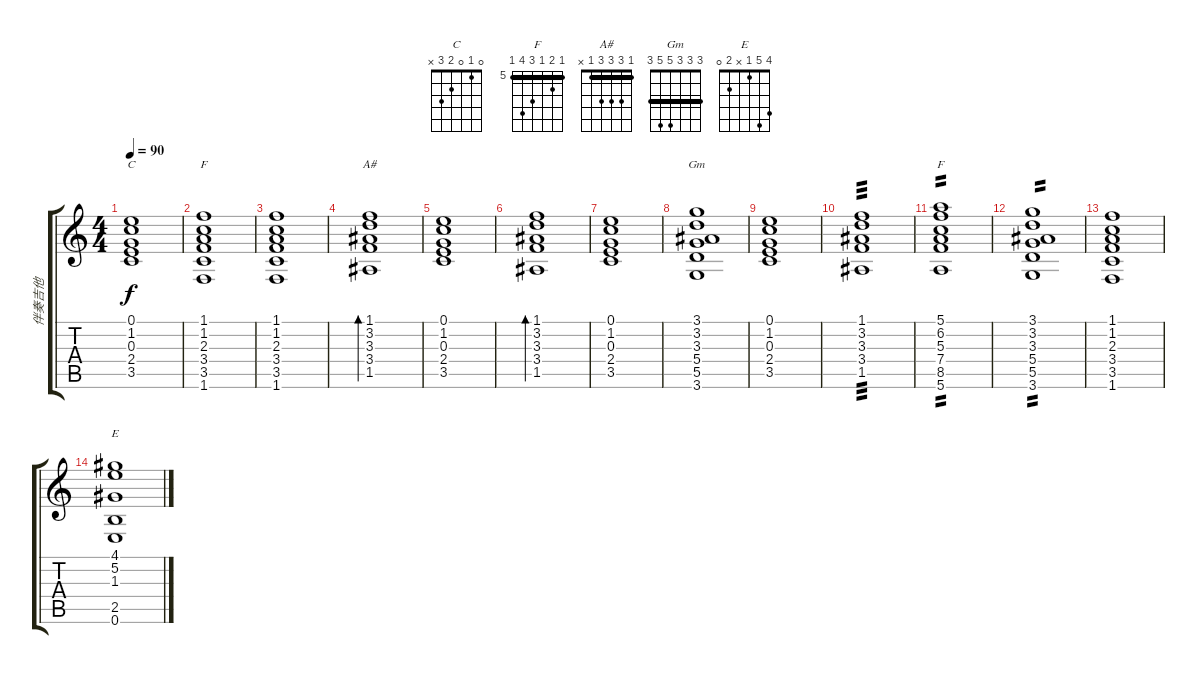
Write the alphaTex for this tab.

\track ("伴奏吉他" "伴奏吉他") {instrument acousticguitarsteel}
\staff {score tabs}
\tuning (E4 B3 G3 D3 A2 E2) {hide}
\chord ("C" 0 1 0 2 3 x)
\chord ("F" 1 1 2 3 3 1) {barre 1}
\chord ("A#" 1 3 3 3 1 x) {barre 1}
\chord ("Gm" 3 3 3 5 5 3) {barre 3}
\chord ("F" 5 6 5 7 8 5) {firstfret 5 barre 5}
\chord ("E" 4 5 1 x 2 0)
\ts (4 4)
\tempo 90
\clef g2
\ks c
(0.1 1.2 0.3 2.4 3.5).1{ch "C" dy f} |
(1.1 1.2 2.3 3.4 3.5 1.6).1{ch "F"} |
(1.1 1.2 2.3 3.4 3.5 1.6).1 |
(1.1 3.2 3.3 3.4 1.5).1{bd 240 ch "A#"} |
(0.1 1.2 0.3 2.4 3.5).1 |
(1.1 3.2 3.3 3.4 1.5).1{bd 240} |
(0.1 1.2 0.3 2.4 3.5).1 |
(3.1 3.2 3.3 5.4 5.5 3.6).1{ch "Gm"} |
(0.1 1.2 0.3 2.4 3.5).1 |
(1.1 3.2 3.3 3.4 1.5).1{tp 3} |
(5.1 6.2 5.3 7.4 8.5 5.6).1{ch "F" tp 2} |
(3.1 3.2 3.3 5.4 5.5 3.6).1{tp 2} |
(1.1 1.2 2.3 3.4 3.5 1.6).1 |
(4.1 5.2 1.3 2.5 0.6).1{ch "E"}
